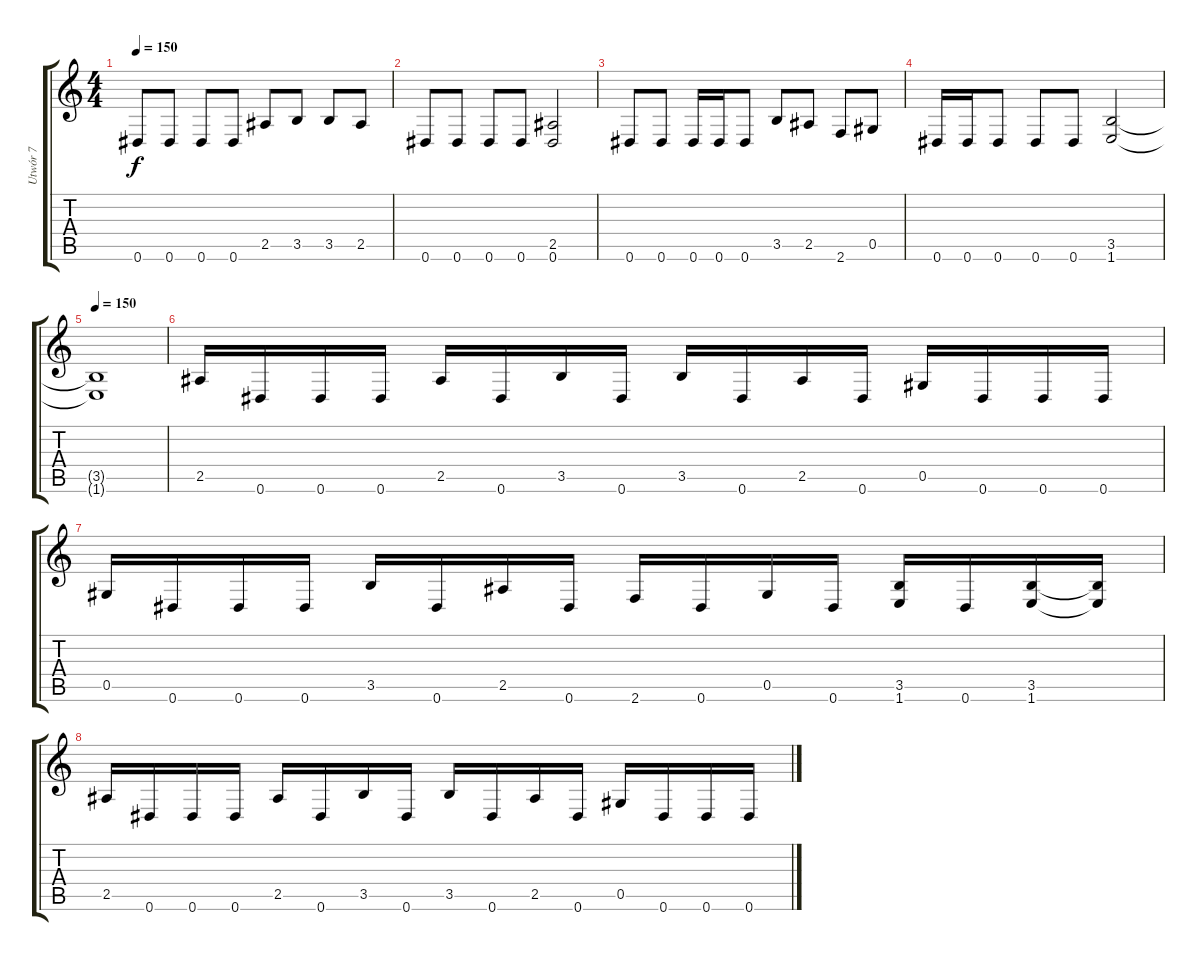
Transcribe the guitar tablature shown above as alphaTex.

\track ("Utwór 7" "Utwór 7") {instrument electricbassfinger}
\staff {score tabs}
\tuning (Eb4 Bb3 Gb3 Db3 Ab2 Eb2) {hide}
\ts (4 4)
\tempo 150
\clef g2
\ks c
0.6.8{dy f} 0.6.8 0.6.8 0.6.8 2.5.8 3.5.8 3.5.8 2.5.8 |
0.6.8 0.6.8 0.6.8 0.6.8 (2.5 0.6).2 |
0.6.8 0.6.8 0.6.16 0.6.16 0.6.8 3.5.8 2.5.8 2.6.8 0.5.8 |
0.6.16 0.6.16 0.6.8 0.6.8 0.6.8 (3.5 1.6).2 |
\tempo 150
(3.5{t} 1.6{t}).1 |
2.5.16 0.6.16 0.6.16 0.6.16 2.5.16 0.6.16 3.5.16 0.6.16 3.5.16 0.6.16 2.5.16 0.6.16 0.5.16 0.6.16 0.6.16 0.6.16 |
0.5.16 0.6.16 0.6.16 0.6.16 3.5.16 0.6.16 2.5.16 0.6.16 2.6.16 0.6.16 0.5.16 0.6.16 (3.5 1.6).16 0.6.16 (3.5 1.6).16 (3.5{t} 1.6{t}).16 |
2.5.16 0.6.16 0.6.16 0.6.16 2.5.16 0.6.16 3.5.16 0.6.16 3.5.16 0.6.16 2.5.16 0.6.16 0.5.16 0.6.16 0.6.16 0.6.16
